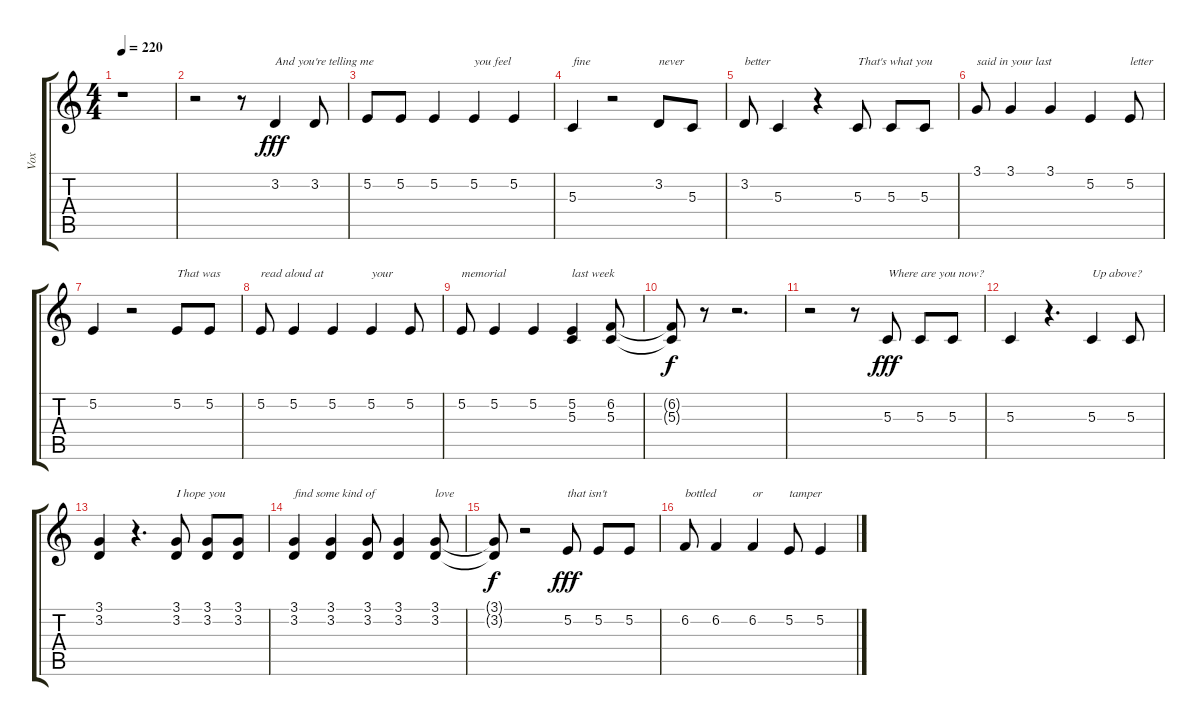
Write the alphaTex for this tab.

\track ("Vox" "Vox") {instrument stringensemble1}
\staff {score tabs}
\tuning (E4 B3 G3 D3 A2 E2) {hide}
\ts (4 4)
\tempo 220
\clef g2
\ks c
r.1{dy f} |
r.2 r.8 3.2.4{txt "And you're telling me" dy fff} 3.2.8 |
5.2.8 5.2.8 5.2.4 5.2.4{txt "you feel"} 5.2.4 |
5.3.4{txt "fine"} r.2 3.2.8{txt "never"} 5.3.8 |
3.2.8{txt "better"} 5.3.4 r.4 5.3.8{txt "That's what you"} 5.3.8 5.3.8 |
3.1.8{txt "said in your last"} 3.1.4 3.1.4 5.2.4 5.2.8{txt "letter"} |
5.2.4 r.2 5.2.8{txt "That was"} 5.2.8 |
5.2.8{txt "read aloud at"} 5.2.4 5.2.4 5.2.4{txt "your"} 5.2.8 |
5.2.8{txt "memorial"} 5.2.4 5.2.4 (5.2 5.3).4{txt "last week"} (6.2 5.3).8 |
(6.2{t} 5.3{t}).8{dy f} r.8 r.2{d} |
r.2 r.8 5.3.8{txt "Where are you now?" dy fff} 5.3.8 5.3.8 |
5.3.4 r.4{d} 5.3.4{txt "Up above?"} 5.3.8 |
(3.1 3.2).4 r.4{d} (3.1 3.2).8{txt "I hope you"} (3.1 3.2).8 (3.1 3.2).8 |
(3.1 3.2).4{txt "find some kind of"} (3.1 3.2).4 (3.1 3.2).8 (3.1 3.2).4 (3.1 3.2).8{txt "love"} |
(3.1{t} 3.2{t}).8{dy f} r.2 5.2.8{txt "that isn't " dy fff} 5.2.8 5.2.8 |
6.2.8{txt "bottled "} 6.2.4 6.2.4{txt "or"} 5.2.8{txt "tamper"} 5.2.4
